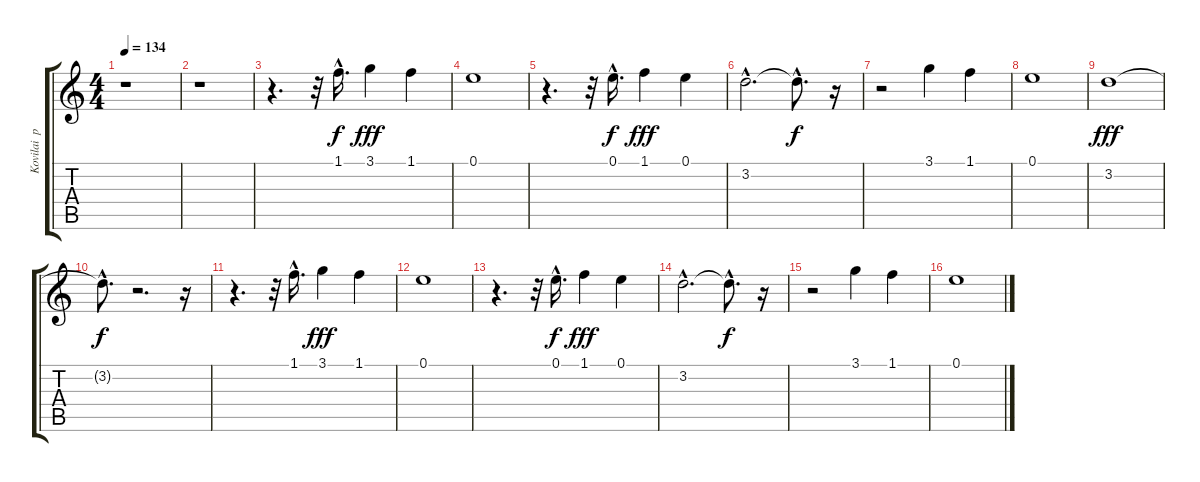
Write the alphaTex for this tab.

\track ("Kovilai  po tihonechky:" "Kovilai  p") {instrument overdrivenguitar}
\staff {score tabs}
\tuning (E4 B3 G3 D3 A2 E2) {hide}
\ts (4 4)
\tempo 134
\clef g2
\ks c
r.1{dy f} |
r.1 |
r.4{d} r.32 1.1{hac}.16{d} 3.1.4{dy fff} 1.1.4 |
0.1.1 |
r.4{d} r.32 0.1{hac}.16{d dy f} 1.1.4{dy fff} 0.1.4 |
3.2{hac}.2{d} 3.2{hac t}.8{d dy f} r.16 |
r.2 3.1.4 1.1.4 |
0.1.1 |
3.2.1{dy fff} |
3.2{hac t}.8{d dy f} r.2{d} r.16 |
r.4{d} r.32 1.1{hac}.16{d} 3.1.4{dy fff} 1.1.4 |
0.1.1 |
r.4{d} r.32 0.1{hac}.16{d dy f} 1.1.4{dy fff} 0.1.4 |
3.2{hac}.2{d} 3.2{hac t}.8{d dy f} r.16 |
r.2 3.1.4 1.1.4 |
0.1.1
